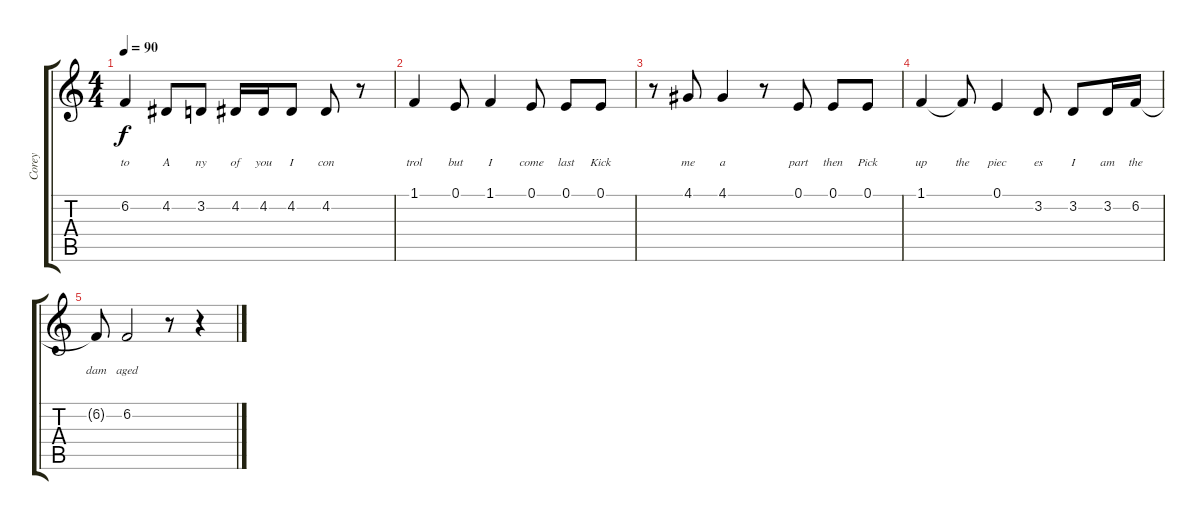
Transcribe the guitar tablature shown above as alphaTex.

\track ("Corey" "Corey") {instrument tenorsax}
\staff {score tabs}
\tuning (E4 B3 G3 D3 A2 E2) {hide}
\ts (4 4)
\tempo 90
\clef g2
\ks c
6.2.4{lyrics (0 "") lyrics (1 "") lyrics (2 "to") lyrics (3 "") lyrics (4 "") dy f} 4.2.8{lyrics (0 "") lyrics (1 "") lyrics (2 "A") lyrics (3 "") lyrics (4 "")} 3.2.8{lyrics (0 "") lyrics (1 "") lyrics (2 "ny") lyrics (3 "") lyrics (4 "")} 4.2.16{lyrics (0 "") lyrics (1 "") lyrics (2 "of") lyrics (3 "") lyrics (4 "")} 4.2.16{lyrics (0 "") lyrics (1 "") lyrics (2 "you") lyrics (3 "") lyrics (4 "")} 4.2.8{lyrics (0 "") lyrics (1 "") lyrics (2 "I") lyrics (3 "") lyrics (4 "")} 4.2.8{lyrics (0 "") lyrics (1 "") lyrics (2 "con") lyrics (3 "") lyrics (4 "")} r.8 |
1.1.4{lyrics (0 "") lyrics (1 "") lyrics (2 "trol") lyrics (3 "") lyrics (4 "")} 0.1.8{lyrics (0 "") lyrics (1 "") lyrics (2 "but") lyrics (3 "") lyrics (4 "")} 1.1.4{lyrics (0 "") lyrics (1 "") lyrics (2 "I") lyrics (3 "") lyrics (4 "")} 0.1.8{lyrics (0 "") lyrics (1 "") lyrics (2 "come") lyrics (3 "") lyrics (4 "")} 0.1.8{lyrics (0 "") lyrics (1 "") lyrics (2 "last") lyrics (3 "") lyrics (4 "")} 0.1.8{lyrics (0 "") lyrics (1 "") lyrics (2 "Kick") lyrics (3 "") lyrics (4 "")} |
r.8 4.1.8{lyrics (0 "") lyrics (1 "") lyrics (2 "me") lyrics (3 "") lyrics (4 "")} 4.1.4{lyrics (0 "") lyrics (1 "") lyrics (2 "a") lyrics (3 "") lyrics (4 "")} r.8 0.1.8{lyrics (0 "") lyrics (1 "") lyrics (2 "part") lyrics (3 "") lyrics (4 "")} 0.1.8{lyrics (0 "") lyrics (1 "") lyrics (2 "then") lyrics (3 "") lyrics (4 "")} 0.1.8{lyrics (0 "") lyrics (1 "") lyrics (2 "Pick") lyrics (3 "") lyrics (4 "")} |
1.1.4{lyrics (0 "") lyrics (1 "") lyrics (2 "up") lyrics (3 "") lyrics (4 "")} 1.1{t}.8{lyrics (0 "") lyrics (1 "") lyrics (2 "the") lyrics (3 "") lyrics (4 "")} 0.1.4{lyrics (0 "") lyrics (1 "") lyrics (2 "piec") lyrics (3 "") lyrics (4 "")} 3.2.8{lyrics (0 "") lyrics (1 "") lyrics (2 "es") lyrics (3 "") lyrics (4 "")} 3.2.8{lyrics (0 "") lyrics (1 "") lyrics (2 "I") lyrics (3 "") lyrics (4 "")} 3.2.16{lyrics (0 "") lyrics (1 "") lyrics (2 "am") lyrics (3 "") lyrics (4 "")} 6.2.16{lyrics (0 "") lyrics (1 "") lyrics (2 "the") lyrics (3 "") lyrics (4 "")} |
6.2{t}.8{lyrics (0 "") lyrics (1 "") lyrics (2 "dam") lyrics (3 "") lyrics (4 "")} 6.2.2{lyrics (0 "") lyrics (1 "") lyrics (2 "aged") lyrics (3 "") lyrics (4 "")} r.8 r.4
